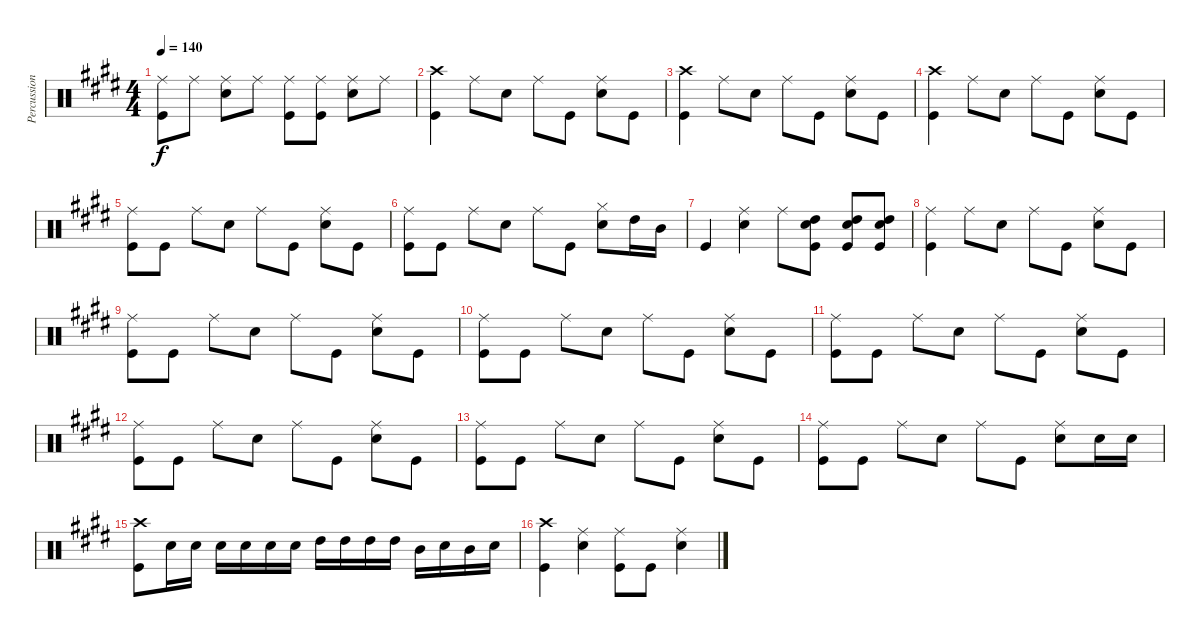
\track ("Percussion" "Percussion") {instrument percussion}
\staff {score}
\articulation defaults
\ts (4 4)
\tempo 140
\clef neutral
\ks e
("Ride (middle)" "Kick (hit)").8{dy f} "Ride (middle)".8 ("Ride (middle)" "Snare (hit) 2").8 "Ride (middle)".8 ("Ride (middle)" "Kick (hit)").8 ("Ride (middle)" "Kick (hit)").8 ("Ride (middle)" "Snare (hit) 2").8 "Ride (middle)".8 |
("Crash high (hit)" "Kick (hit)").4 "Ride (middle)".8 "Snare (hit) 2".8 "Ride (middle)".8 "Kick (hit)".8 ("Ride (middle)" "Snare (hit) 2").8 "Kick (hit)".8 |
("Crash high (hit)" "Kick (hit)").4 "Ride (middle)".8 "Snare (hit) 2".8 "Ride (middle)".8 "Kick (hit)".8 ("Ride (middle)" "Snare (hit) 2").8 "Kick (hit)".8 |
("Crash high (hit)" "Kick (hit)").4 "Ride (middle)".8 "Snare (hit) 2".8 "Ride (middle)".8 "Kick (hit)".8 ("Ride (middle)" "Snare (hit) 2").8 "Kick (hit)".8 |
("Ride (middle)" "Kick (hit)").8 "Kick (hit)".8 "Ride (middle)".8 "Snare (hit) 2".8 "Ride (middle)".8 "Kick (hit)".8 ("Ride (middle)" "Snare (hit) 2").8 "Kick (hit)".8 |
("Ride (middle)" "Kick (hit)").8 "Kick (hit)".8 "Ride (middle)".8 "Snare (hit) 2".8 "Ride (middle)".8 "Kick (hit)".8 ("Snare (hit) 2" "Hi-Hat (closed)").8 "High Tom (hit)".16 "Mid Tom (hit)".16 |
"Kick (hit)".4 ("Ride (middle)" "Snare (hit) 2").4 "Ride (middle)".8 ("High Tom (hit)" "Snare (hit) 2" "Kick (hit)").8 ("High Tom (hit)" "Snare (hit) 2" "Kick (hit)").8 ("High Tom (hit)" "Snare (hit) 2" "Kick (hit)").8 |
("Ride (middle)" "Kick (hit)").4 "Ride (middle)".8 "Snare (hit) 2".8 "Ride (middle)".8 "Kick (hit)".8 ("Ride (middle)" "Snare (hit) 2").8 "Kick (hit)".8 |
("Ride (middle)" "Kick (hit)").8 "Kick (hit)".8 "Ride (middle)".8 "Snare (hit) 2".8 "Ride (middle)".8 "Kick (hit)".8 ("Ride (middle)" "Snare (hit) 2").8 "Kick (hit)".8 |
("Ride (middle)" "Kick (hit)").8 "Kick (hit)".8 "Ride (middle)".8 "Snare (hit) 2".8 "Ride (middle)".8 "Kick (hit)".8 ("Ride (middle)" "Snare (hit) 2").8 "Kick (hit)".8 |
("Ride (middle)" "Kick (hit)").8 "Kick (hit)".8 "Ride (middle)".8 "Snare (hit) 2".8 "Ride (middle)".8 "Kick (hit)".8 ("Ride (middle)" "Snare (hit) 2").8 "Kick (hit)".8 |
("Ride (middle)" "Kick (hit)").8 "Kick (hit)".8 "Ride (middle)".8 "Snare (hit) 2".8 "Ride (middle)".8 "Kick (hit)".8 ("Ride (middle)" "Snare (hit) 2").8 "Kick (hit)".8 |
("Ride (middle)" "Kick (hit)").8 "Kick (hit)".8 "Ride (middle)".8 "Snare (hit) 2".8 "Ride (middle)".8 "Kick (hit)".8 ("Ride (middle)" "Snare (hit) 2").8 "Kick (hit)".8 |
("Ride (middle)" "Kick (hit)").8 "Kick (hit)".8 "Ride (middle)".8 "Snare (hit) 2".8 "Ride (middle)".8 "Kick (hit)".8 ("Ride (middle)" "Snare (hit) 2").8 "Snare (hit) 2".16 "Snare (hit) 2".16 |
("Crash high (hit)" "Kick (hit)").8 "Snare (hit) 2".16 "Snare (hit) 2".16 "Snare (hit) 2".16 "Snare (hit) 2".16 "Snare (hit) 2".16 "Snare (hit) 2".16 "High Tom (hit)".16 "High Tom (hit)".16 "High Tom (hit)".16 "High Tom (hit)".16 "Mid Tom (hit)".16 "Snare (hit) 2".16 "Mid Tom (hit)".16 "Snare (hit) 2".16 |
("Crash high (hit)" "Kick (hit)").4 ("Ride (middle)" "Snare (hit) 2").4 ("Ride (middle)" "Kick (hit)").8 "Kick (hit)".8 ("Ride (middle)" "Snare (hit) 2").4
